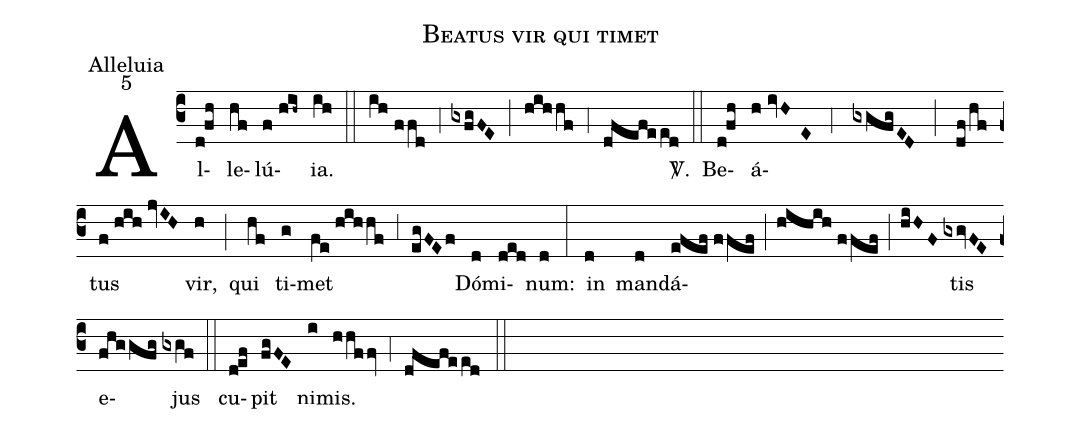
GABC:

name:Beatus vir qui timet;
office-part:Alleluia;
mode:5;
%%
(c3) Al(d!fh)le(hf)lú(f//hih~)ia.(ih) (::) (ih//ffd) (;4) (gxfgFE) (;) (hihhf) (;4) (dfefeed) <sp>V/</sp>.(::) Be(d!fh)á(h//ivHE;4gxgfgED;df/hf)tus(f//hih//jvIH) vir,(h) (;) qui(hf) ti(g)met(fe//hihhf) (;3) (egFEf) Dó(d)mi(ded)num:(d) (:) in(d) man(d)dá(efef//ffef;hihih//ffef;hiHF)tis(gxgvFE) e(fhggfg)jus(gxgf) (::) cu(d!ef)pit(fgFE) ni(i)mis.(hhffv) (;4) (dfefeed) (::)
